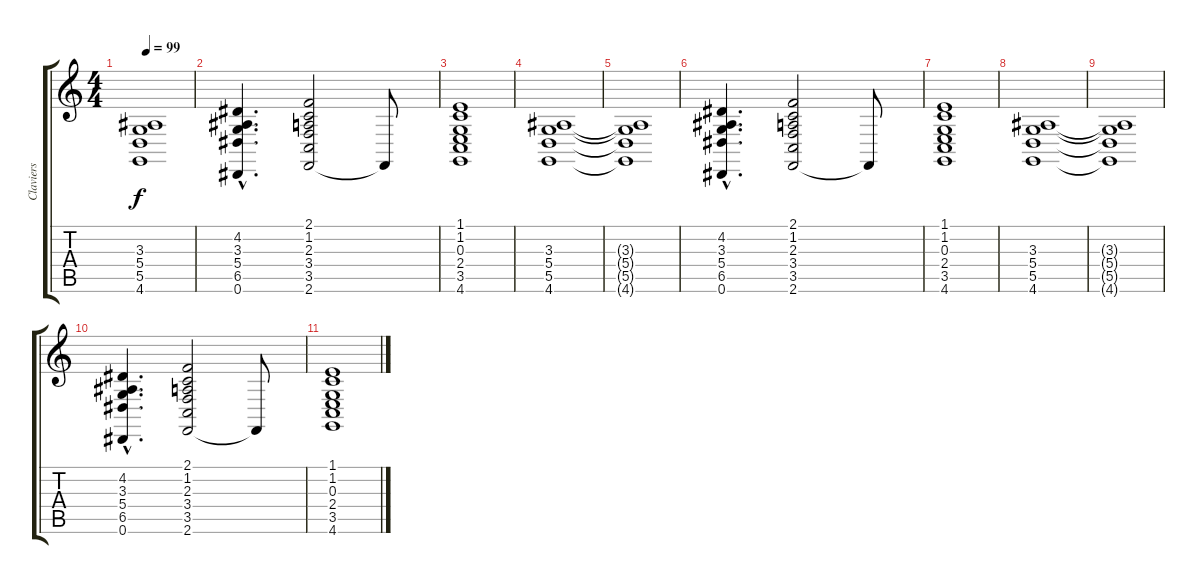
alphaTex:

\track ("Claviers" "Claviers") {instrument synthstrings2}
\staff {score tabs}
\tuning (Eb4 B3 G3 D3 A2 Eb2) {hide}
\ts (4 4)
\tempo 99
\clef g2
\ks c
(3.3{t} 5.4{t} 5.5{t} 4.6{t}).1{dy f} |
(4.2{hac} 3.3{hac} 5.4{hac} 6.5{hac} 0.6{hac}).4{d} (2.1 1.2 2.3 3.4 3.5 2.6).2 2.6{t}.8 |
(1.1 1.2 0.3 2.4 3.5 4.6).1 |
(3.3 5.4 5.5 4.6).1 |
(3.3{t} 5.4{t} 5.5{t} 4.6{t}).1 |
(4.2{hac} 3.3{hac} 5.4{hac} 6.5{hac} 0.6{hac}).4{d} (2.1 1.2 2.3 3.4 3.5 2.6).2 2.6{t}.8 |
(1.1 1.2 0.3 2.4 3.5 4.6).1 |
(3.3 5.4 5.5 4.6).1 |
(3.3{t} 5.4{t} 5.5{t} 4.6{t}).1 |
(4.2{hac} 3.3{hac} 5.4{hac} 6.5{hac} 0.6{hac}).4{d} (2.1 1.2 2.3 3.4 3.5 2.6).2 2.6{t}.8 |
(1.1 1.2 0.3 2.4 3.5 4.6).1
